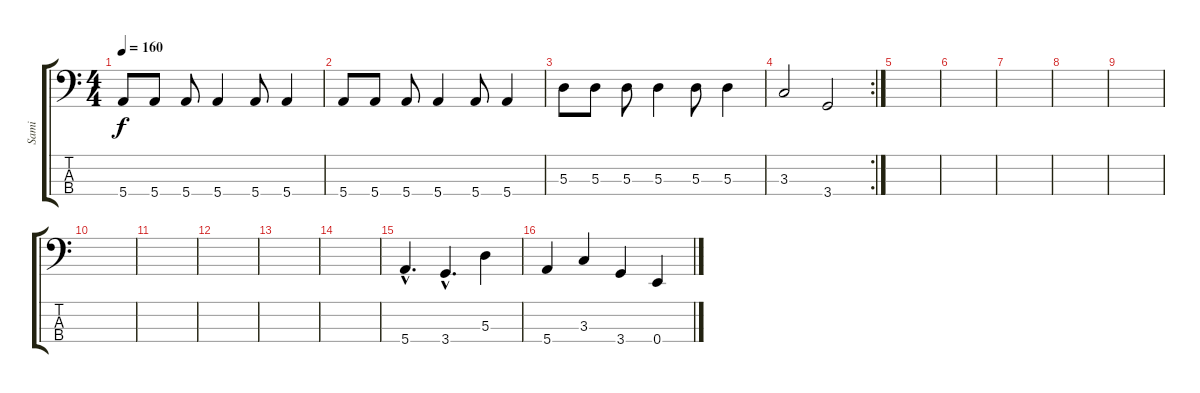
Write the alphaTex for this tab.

\track ("Sami" "Sami") {instrument electricbasspick}
\staff {score tabs}
\tuning (G2 D2 A1 E1) {hide}
\ts (4 4)
\tempo 160
\clef f4
\ks c
5.4.8{dy f} 5.4.8 5.4.8 5.4.4 5.4.8 5.4.4 |
5.4.8 5.4.8 5.4.8 5.4.4 5.4.8 5.4.4 |
5.3.8 5.3.8 5.3.8 5.3.4 5.3.8 5.3.4 |
\rc 2
3.3.2 3.4.2 |
|
|
|
|
|
|
|
|
|
|
5.4{hac}.4{d} 3.4{hac}.4{d} 5.3.4 |
5.4.4 3.3.4 3.4.4 0.4.4
